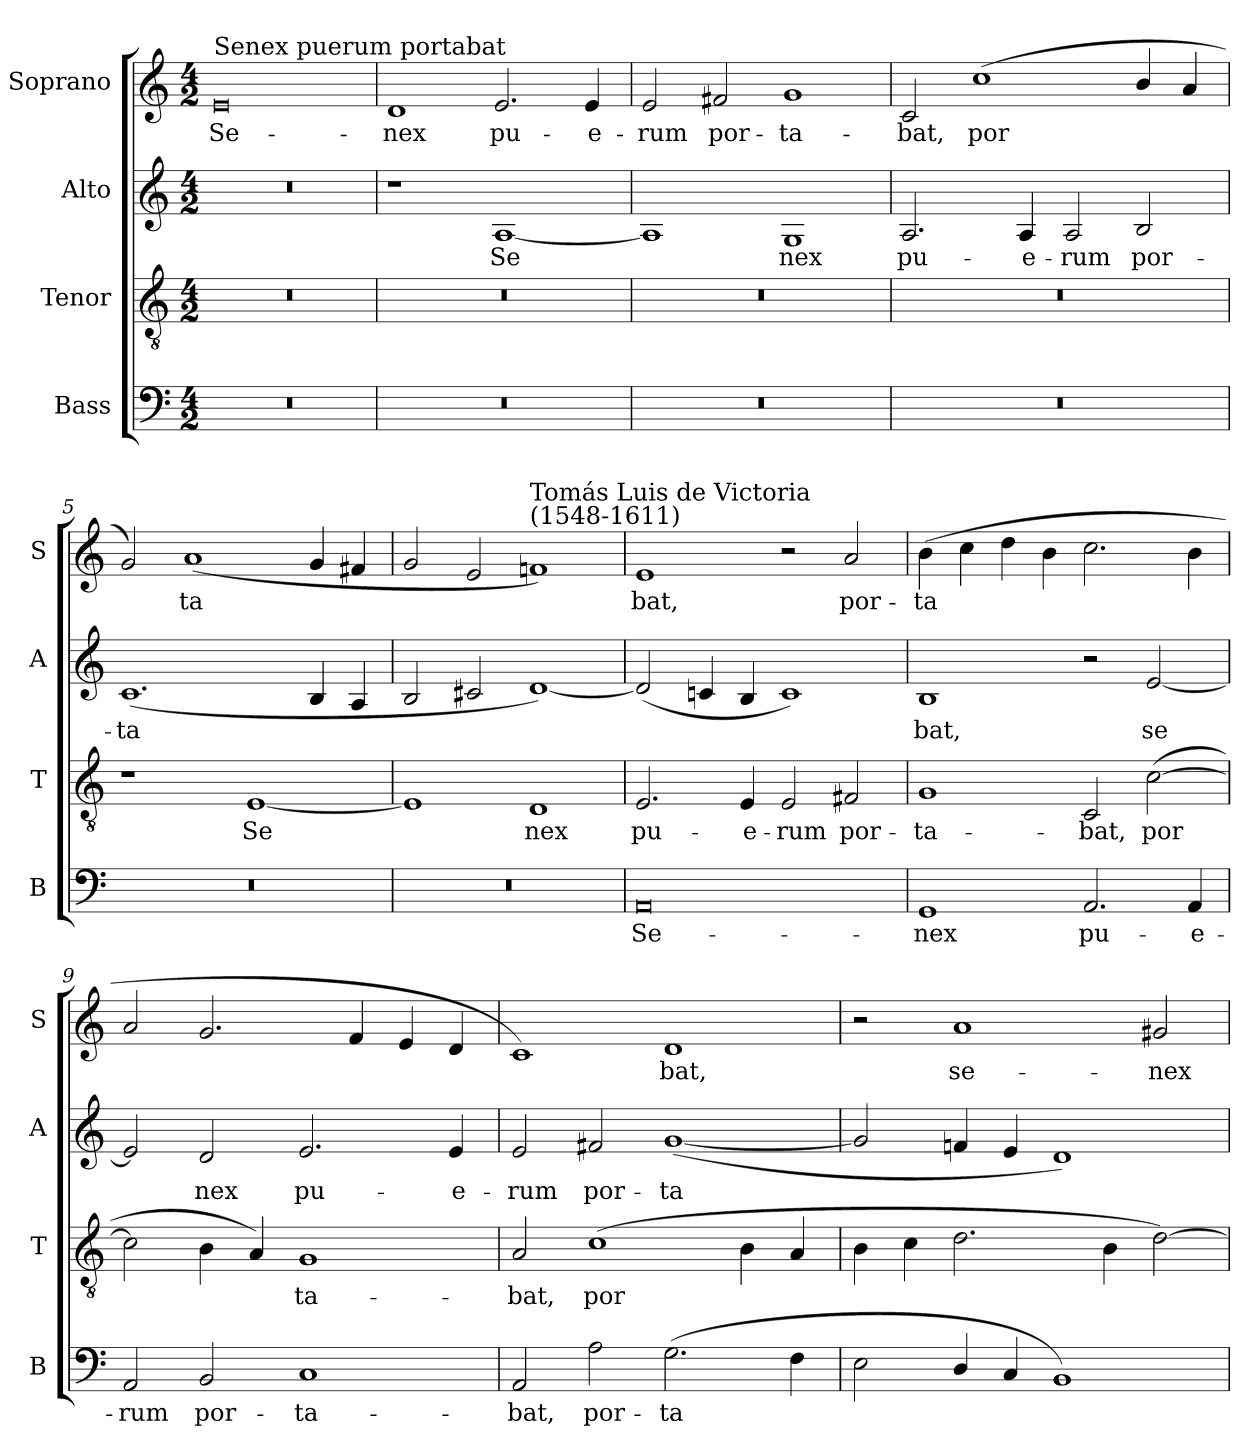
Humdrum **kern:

**kern	**text	**kern	**text	**kern	**text	**kern	**text
*part4	*part4	*part3	*part3	*part2	*part2	*part1	*part1
*staff4	*staff4	*staff3	*staff3	*staff2	*staff2	*staff1	*staff1
*I"Bass	*	*I"Tenor	*	*I"Alto	*	*I"Soprano	*
*I'B	*	*I'T	*	*I'A	*	*I'S	*
*clefF4	*	*clefGv2	*	*clefG2	*	*clefG2	*
*k[]	*	*k[]	*	*k[]	*	*k[]	*
*C:	*	*C:	*	*C:	*	*C:	*
*M4/2	*	*M4/2	*	*M4/2	*	*M4/2	*
=1	=1	=1	=1	=1	=1	=1	=1
!	!	!	!	!	!	!LO:TX:a:t=Senex puerum portabat	!
!	!	!	!	!	!	!	!LO:LY:b
0r	.	0r	.	0r	.	0e	Se-
=2	=2	=2	=2	=2	=2	=2	=2
!	!	!	!	!	!	!	!LO:LY:b
0r	.	0r	.	1r	.	1d	-nex
!	!	!	!	!	!LO:LY:b	!	!LO:LY:b
.	.	.	.	[1A	Se­	2.e/	pu-
!	!	!	!	!	!	!	!LO:LY:b
.	.	.	.	.	.	4e/	-e-
=3	=3	=3	=3	=3	=3	=3	=3
!	!	!	!	!	!	!	!LO:LY:b
0r	.	0r	.	1A]	.	2e/	-rum
!	!	!	!	!	!	!	!LO:LY:b
.	.	.	.	.	.	2f#X/	por-
!	!	!	!	!	!LO:LY:b	!	!LO:LY:b
.	.	.	.	1G	nex	1g	-ta-
=4	=4	=4	=4	=4	=4	=4	=4
!	!	!	!	!	!LO:LY:b	!	!LO:LY:b
0r	.	0r	.	2.A/	pu-	2c/	-bat,
!	!	!	!	!	!	!	!LO:LY:b
.	.	.	.	.	.	(<1cc	por­
!	!	!	!	!	!LO:LY:b	!	!
.	.	.	.	4A/	-e-	.	.
!	!	!	!	!	!LO:LY:b	!	!
.	.	.	.	2A/	-rum	.	.
!	!	!	!	!	!LO:LY:b	!	!
.	.	.	.	2B/	por-	4b/	.
.	.	.	.	.	.	4a/	.
=5	=5	=5	=5	=5	=5	=5	=5
!	!	!	!	!	!LO:LY:b	!	!
0r	.	1r	.	(<1.c	-ta­	2g/)	.
!	!	!	!	!	!	!	!LO:LY:b
.	.	.	.	.	.	(<1a	ta­
!	!	!	!LO:LY:b	!	!	!	!
.	.	[1E	Se­	.	.	.	.
.	.	.	.	4B/	.	4g/	.
.	.	.	.	4A/	.	4f#X/	.
=6	=6	=6	=6	=6	=6	=6	=6
0r	.	1E]	.	2B/	.	2g/	.
.	.	.	.	2c#X/	.	2e/	.
!	!	!	!	!	!	!LO:TX:a:t=Tomás Luis de Victoria\n(1548-1611)	!
!	!	!	!LO:LY:b	!	!	!	!
.	.	1D	nex	[1d)	.	1fni)	.
!!LO:LB:g=z
=7	=7	=7	=7	=7	=7	=7	=7
!	!LO:LY:b	!	!LO:LY:b	!	!	!	!LO:LY:b
0AA	Se-	2.E/	pu-	(<2d/]	.	1e	bat,
.	.	.	.	4cni/	.	.	.
!	!	!	!LO:LY:b	!	!	!	!
.	.	4E/	-e-	4B/	.	.	.
!	!	!	!LO:LY:b	!	!	!	!
.	.	2E/	-rum	1c)	.	2r	.
!	!	!	!LO:LY:b	!	!	!	!LO:LY:b
.	.	2F#X/	por-	.	.	2a/	por-
=8	=8	=8	=8	=8	=8	=8	=8
!	!LO:LY:b	!	!LO:LY:b	!	!LO:LY:b	!	!LO:LY:b
1GG	-nex	1G	-ta-	1B	bat,	(>4b\	-ta­
.	.	.	.	.	.	4cc\	.
.	.	.	.	.	.	4dd\	.
.	.	.	.	.	.	4b\	.
!	!LO:LY:b	!	!LO:LY:b	!	!	!	!
2.AA/	pu-	2C/	-bat,	2r	.	2.cc\	.
!	!	!	!LO:LY:b	!	!LO:LY:b	!	!
.	.	(>[2c\	por­	[2e/	se­	.	.
!	!LO:LY:b	!	!	!	!	!	!
4AA/	-e-	.	.	.	.	4b\	.
=9	=9	=9	=9	=9	=9	=9	=9
!	!LO:LY:b	!	!	!	!	!	!
2AA/	-rum	2c\]	.	2e/]	.	2a/	.
!	!LO:LY:b	!	!	!	!LO:LY:b	!	!
2BB/	por-	4B\	.	2d/	nex	2.g/	.
.	.	4A/)	.	.	.	.	.
!	!LO:LY:b	!	!LO:LY:b	!	!LO:LY:b	!	!
1C	-ta-	1G	ta-	2.e/	pu-	.	.
.	.	.	.	.	.	4f/	.
.	.	.	.	.	.	4e/	.
!	!	!	!	!	!LO:LY:b	!	!
.	.	.	.	4e/	-e-	4d/	.
=10	=10	=10	=10	=10	=10	=10	=10
!	!LO:LY:b	!	!LO:LY:b	!	!LO:LY:b	!	!
2AA/	-bat,	2A/	-bat,	2e/	-rum	1c)	.
!	!LO:LY:b	!	!LO:LY:b	!	!LO:LY:b	!	!
2A\	por-	(>1c	por­	2f#X/	por-	.	.
!	!LO:LY:b	!	!	!	!LO:LY:b	!	!LO:LY:b
(<2.G\	-ta­	.	.	(<[1g	-ta­	1d	bat,
.	.	4B\	.	.	.	.	.
4F\	.	4A/	.	.	.	.	.
=11	=11	=11	=11	=11	=11	=11	=11
2E\	.	4B\	.	2g/]	.	2r	.
.	.	4c\	.	.	.	.	.
!	!	!	!	!	!	!	!LO:LY:b
4D/	.	2.d\	.	4fni/	.	1a	se-
4C/	.	.	.	4e/	.	.	.
1BB)	.	.	.	1d)	.	.	.
.	.	4B\	.	.	.	.	.
!	!	!	!	!	!	!	!LO:LY:b
.	.	[2d\)	.	.	.	2g#X/	-nex
=	=	=	=	=	=	=	=
*-	*-	*-	*-	*-	*-	*-	*-
